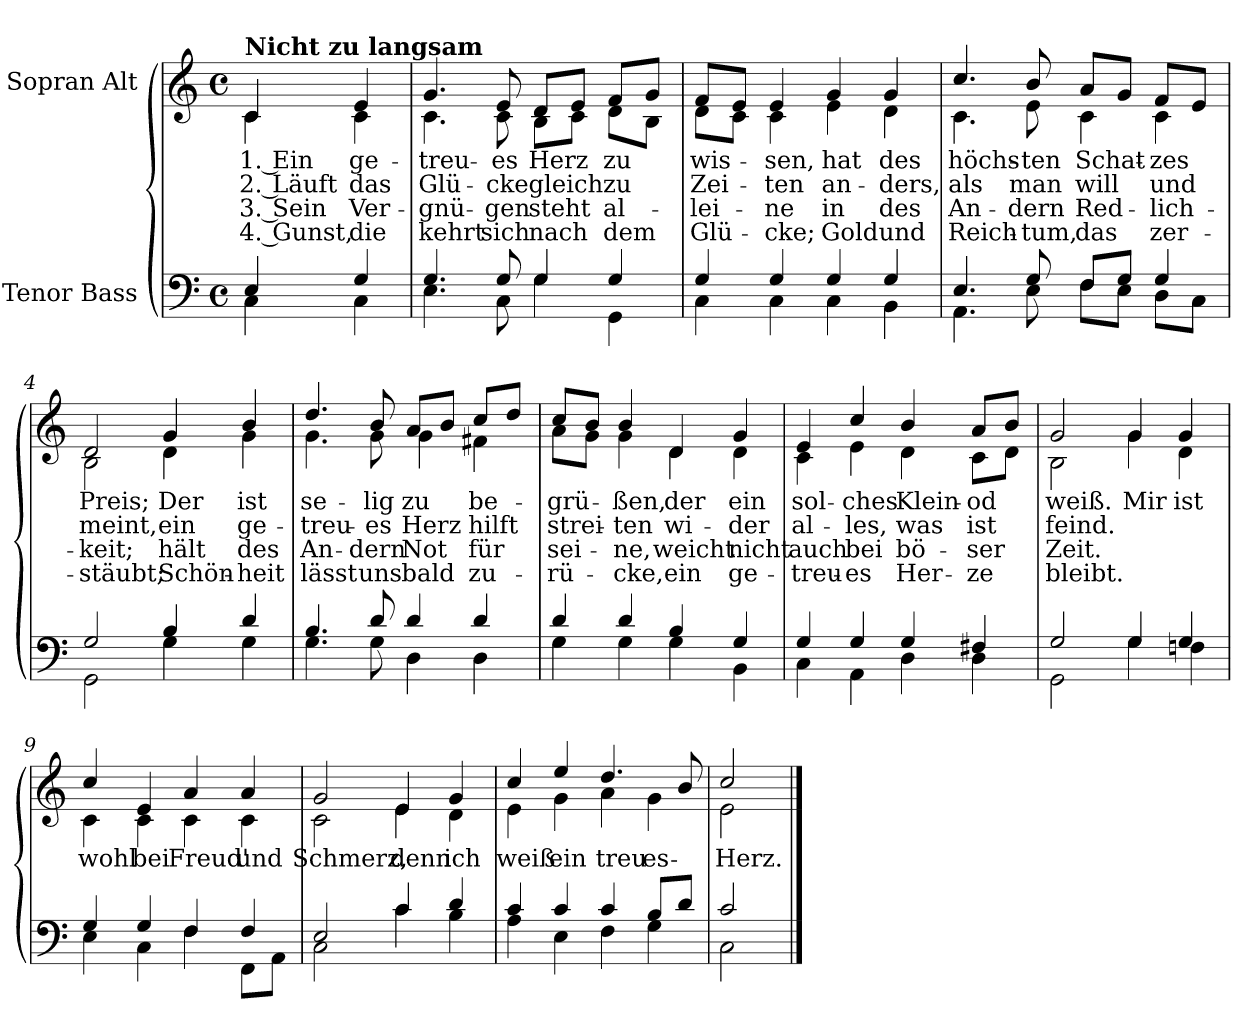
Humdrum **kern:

**kern	**kern	**text	**text	**text	**text
*part2	*part1	*part1	*part1	*part1	*part1
*staff2	*staff1	*staff1	*staff1	*staff1	*staff1
*I"Tenor Bass	*I"Sopran Alt	*	*	*	*
*clefF4	*clefG2	*	*	*	*
*k[]	*k[]	*	*	*	*
*M4/4	*M4/4	*	*	*	*
*met(c)	*met(c)	*	*	*	*
=	=	=	=	=	=
*^	*^	*	*	*	*
!	!	!LO:TX:a:B:t=Nicht zu langsam	!	!	!	!	!
!	!	!	!	!LO:LY:b	!LO:LY:b	!LO:LY:b	!LO:LY:b
4E/	4C\	4c/	4c\	1. Ein	2. Läuft	3. Sein	4. Gunst,
!	!	!	!	!LO:LY:b	!LO:LY:b	!LO:LY:b	!LO:LY:b
4G/	4C\	4e/	4c\	ge-	das	Ver-	die
=1	=1	=1	=1	=1	=1	=1	=1
!	!	!	!	!LO:LY:b	!LO:LY:b	!LO:LY:b	!LO:LY:b
4.G/	4.E\	4.g/	4.c\	-treu-	Glü-	-gnü-	kehrt
!	!	!	!	!LO:LY:b	!LO:LY:b	!LO:LY:b	!LO:LY:b
8G/	8C\	8e/	8c\	-es	-cke	-gen	sich
!	!	!	!	!LO:LY:b	!LO:LY:b	!LO:LY:b	!LO:LY:b
4G/	4G\	8d/L	8B\L	Herz	gleich	steht	nach
.	.	8e/J	8c\J	.	.	.	.
!	!	!	!	!LO:LY:b	!LO:LY:b	!LO:LY:b	!LO:LY:b
4G/	4GG\	8f/L	8d\L	zu	zu	al-	dem
.	.	8g/J	8B\J	.	.	.	.
=2	=2	=2	=2	=2	=2	=2	=2
!	!	!	!	!LO:LY:b	!LO:LY:b	!LO:LY:b	!LO:LY:b
4G/	4C\	8f/L	8d\L	wis-	Zei-	-lei-	Glü-
.	.	8e/J	8c\J	.	.	.	.
!	!	!	!	!LO:LY:b	!LO:LY:b	!LO:LY:b	!LO:LY:b
4G/	4C\	4e/	4c\	-sen,	-ten	-ne	-cke;
!	!	!	!	!LO:LY:b	!LO:LY:b	!LO:LY:b	!LO:LY:b
4G/	4C\	4g/	4e\	hat	an-	in	Gold
!	!	!	!	!LO:LY:b	!LO:LY:b	!LO:LY:b	!LO:LY:b
4G/	4BB\	4g/	4d\	des	-ders,	des	und
!!LO:LB:g=z	!!
=3	=3	=3	=3	=3	=3	=3	=3
!	!	!	!	!LO:LY:b	!LO:LY:b	!LO:LY:b	!LO:LY:b
4.E/	4.AA\	4.cc/	4.c\	höchs-	als	An-	Reich-
!	!	!	!	!LO:LY:b	!LO:LY:b	!LO:LY:b	!LO:LY:b
8G/	8E\	8b/	8e\	-ten	man	-dern	-tum,
!	!	!	!	!LO:LY:b	!LO:LY:b	!LO:LY:b	!LO:LY:b
8F/L	8F\L	8a/L	4c\	Schat-	will	Red-	das
8G/J	8E\J	8g/J	.	.	.	.	.
!	!	!	!	!LO:LY:b	!LO:LY:b	!LO:LY:b	!LO:LY:b
4G/	8D\L	8f/L	4c\	-zes	und	lich-	zer-
.	8C\J	8e/J	.	.	.	.	.
=4	=4	=4	=4	=4	=4	=4	=4
!	!	!	!	!LO:LY:b	!LO:LY:b	!LO:LY:b	!LO:LY:b
2G/	2GG\	2d/	2B\	Preis;	meint,	-keit;	-stäubt;
!	!	!	!	!LO:LY:b	!LO:LY:b	!LO:LY:b	!LO:LY:b
4B/	4G\	4g/	4d\	Der	ein	hält	Schön-
!	!	!	!	!LO:LY:b	!LO:LY:b	!LO:LY:b	!LO:LY:b
4d/	4G\	4b/	4g\	ist	ge-	des	-heit
=5	=5	=5	=5	=5	=5	=5	=5
!	!	!	!	!LO:LY:b	!LO:LY:b	!LO:LY:b	!LO:LY:b
4.B/	4.G\	4.dd/	4.g\	se-	-treu-	An-	lässt
!	!	!	!	!LO:LY:b	!LO:LY:b	!LO:LY:b	!LO:LY:b
8d/	8G\	8b/	8g\	-lig	-es	-dern	uns
!	!	!	!	!LO:LY:b	!LO:LY:b	!LO:LY:b	!LO:LY:b
4d/	4D\	8a/L	4g\	zu	Herz	Not	bald
.	.	8b/J	.	.	.	.	.
!	!	!	!	!LO:LY:b	!LO:LY:b	!LO:LY:b	!LO:LY:b
4d/	4D\	8cc/L	4f#X\	be-	hilft	für	zu-
.	.	8dd/J	.	.	.	.	.
!!LO:LB:g=z	!!
=6	=6	=6	=6	=6	=6	=6	=6
!	!	!	!	!LO:LY:b	!LO:LY:b	!LO:LY:b	!LO:LY:b
4d/	4G\	8cc/L	8a\L	-grü-	strei-	sei-	-rü-
.	.	8b/J	8g\J	.	.	.	.
!	!	!	!	!LO:LY:b	!LO:LY:b	!LO:LY:b	!LO:LY:b
4d/	4G\	4b/	4g\	-ßen,	-ten	-ne,	-cke,
!	!	!	!	!LO:LY:b	!LO:LY:b	!LO:LY:b	!LO:LY:b
4B/	4G\	4d/	4d\	der	wi-	weicht	ein
!	!	!	!	!LO:LY:b	!LO:LY:b	!LO:LY:b	!LO:LY:b
4G/	4BB\	4g/	4d\	ein	-der	nicht	ge-
=7	=7	=7	=7	=7	=7	=7	=7
!	!	!	!	!LO:LY:b	!LO:LY:b	!LO:LY:b	!LO:LY:b
4G/	4C\	4e/	4c\	sol-	al-	auch	-treu-
!	!	!	!	!LO:LY:b	!LO:LY:b	!LO:LY:b	!LO:LY:b
4G/	4AA\	4cc/	4e\	-ches	-les,	bei	-es
!	!	!	!	!LO:LY:b	!LO:LY:b	!LO:LY:b	!LO:LY:b
4G/	4D\	4b/	4d\	Klein-	was	bö-	Her-
!	!	!	!	!LO:LY:b	!LO:LY:b	!LO:LY:b	!LO:LY:b
4F#X/	4D\	8a/L	8c\L	-od	ist	-ser	-ze
.	.	8b/J	8d\J	.	.	.	.
=8	=8	=8	=8	=8	=8	=8	=8
!	!	!	!	!LO:LY:b	!LO:LY:b	!LO:LY:b	!LO:LY:b
2G/	2GG\	2g/	2B\	weiß.	feind.	Zeit.	bleibt.
!	!	!	!	!LO:LY:b	!	!	!
4G/	4G\	4g/	4g\	Mir	.	.	.
!	!	!	!	!LO:LY:b	!	!	!
4G/	4Fn\	4g/	4d\	ist	.	.	.
!!LO:LB:g=z	!!
=9	=9	=9	=9	=9	=9	=9	=9
!	!	!	!	!LO:LY:b	!	!	!
4G/	4E\	4cc/	4c\	wohl	.	.	.
!	!	!	!	!LO:LY:b	!	!	!
4G/	4C\	4e/	4c\	bei	.	.	.
!	!	!	!	!LO:LY:b	!	!	!
4F/	4F\	4a/	4c\	Freud'	.	.	.
!	!	!	!	!LO:LY:b	!	!	!
4F/	8FF\L	4a/	4c\	und	.	.	.
.	8AA\J	.	.	.	.	.	.
=10	=10	=10	=10	=10	=10	=10	=10
!	!	!	!	!LO:LY:b	!	!	!
2E/	2C\	2g/	2c\	Schmerz,	.	.	.
!	!	!	!	!LO:LY:b	!	!	!
4c/	4c\	4e/	4e\	denn	.	.	.
!	!	!	!	!LO:LY:b	!	!	!
4d/	4B\	4g/	4d\	ich	.	.	.
=11	=11	=11	=11	=11	=11	=11	=11
!	!	!	!	!LO:LY:b	!	!	!
4c/	4A\	4cc/	4e\	weiß	.	.	.
!	!	!	!	!LO:LY:b	!	!	!
4c/	4E\	4ee/	4g\	ein	.	.	.
!	!	!	!	!LO:LY:b	!	!	!
4c/	4F\	4.dd/	4a\	treu-	.	.	.
!	!	!	!	!LO:LY:b	!	!	!
8B/L	4G\	.	4g\	-es	.	.	.
8d/J	.	8b/	.	.	.	.	.
=12	=12	=12	=12	=12	=12	=12	=12
!	!	!	!	!LO:LY:b	!	!	!
2c/	2C\	2cc/	2e\	Herz.	.	.	.
*v	*v	*	*	*	*	*	*
*	*v	*v	*	*	*	*
==	==	==	==	==	==
*-	*-	*-	*-	*-	*-
